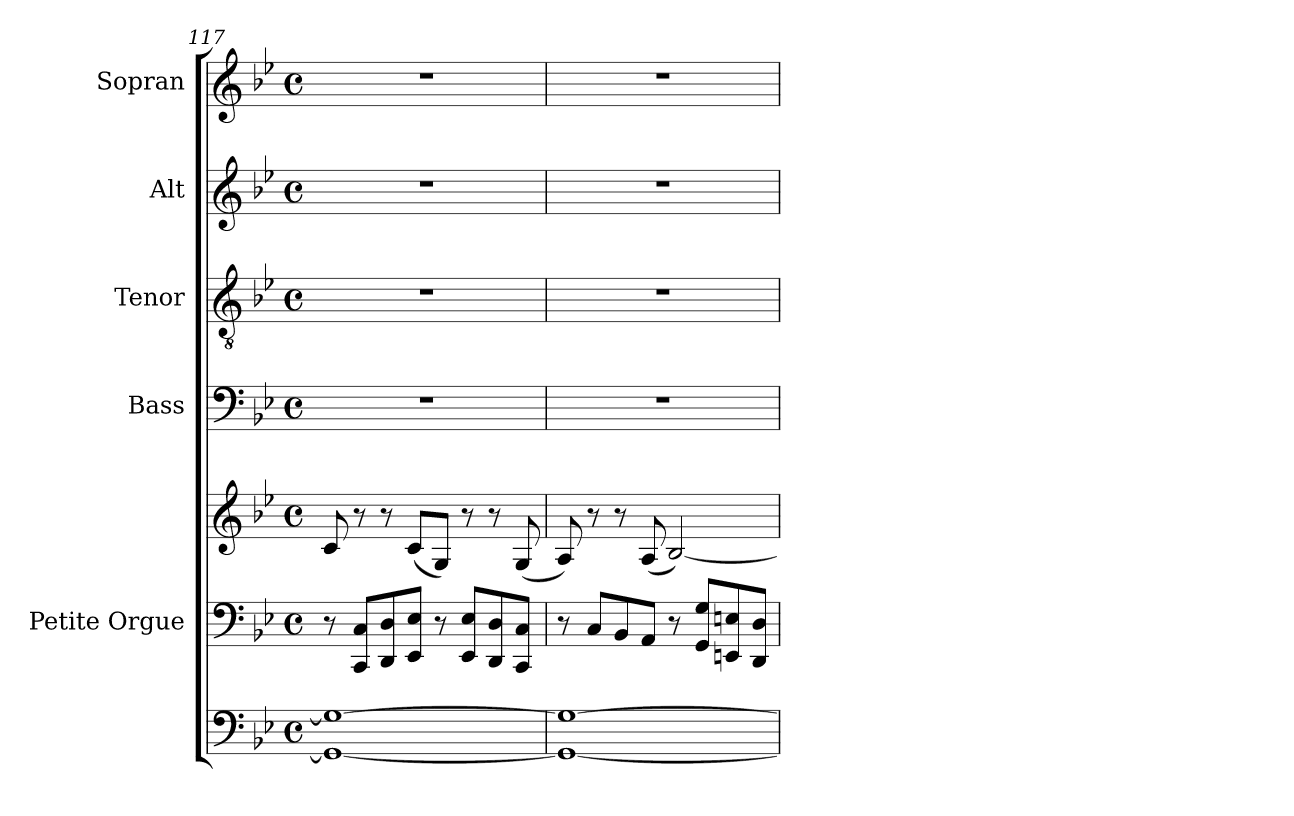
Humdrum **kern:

**kern	**kern	**kern	**kern	**kern	**kern	**kern
*part6	*part5	*part5	*part4	*part3	*part2	*part1
*staff7	*staff6	*staff5	*staff4	*staff3	*staff2	*staff1
*	*I"Petite Orgue	*	*I"Bass	*I"Tenor	*I"Alt	*I"Sopran
*	*I'Org. 1	*	*I'B.	*I'T.	*I'A.	*I'S.
*clefF4	*clefF4	*clefG2	*clefF4	*clefGv2	*clefG2	*clefG2
*k[b-e-]	*k[b-e-]	*k[b-e-]	*k[b-e-]	*k[b-e-]	*k[b-e-]	*k[b-e-]
*B-:	*B-:	*B-:	*B-:	*B-:	*B-:	*B-:
*M4/4	*M4/4	*M4/4	*M4/4	*M4/4	*M4/4	*M4/4
*met(c)	*met(c)	*met(c)	*met(c)	*met(c)	*met(c)	*met(c)
=117	=117	=117	=117	=117	=117	=117
1GG_ 1G_	8r	8c/	1r	1r	1r	1r
.	8CC/ 8C/L	8r	.	.	.	.
.	8DD/ 8D/	8r	.	.	.	.
.	8EE-/ 8E-/J	(<8c/L	.	.	.	.
.	8r	8G/J)	.	.	.	.
.	8EE-/ 8E-/L	8r	.	.	.	.
.	8DD/ 8D/	8r	.	.	.	.
.	8CC/ 8C/J	(<8G/	.	.	.	.
!!LO:PB:g=z
=118	=118	=118	=118	=118	=118	=118
1GG_ 1G_	8r	8A/)	1r	1r	1r	1r
.	8C/L	8r	.	.	.	.
.	8BB-/	8r	.	.	.	.
.	8AA/J	(<8A/	.	.	.	.
.	8r	[2B-/)	.	.	.	.
.	8GG/ 8G/L	.	.	.	.	.
.	8EEn/ 8En/	.	.	.	.	.
.	8DD/ 8D/J	.	.	.	.	.
=	=	=	=	=	=	=
*-	*-	*-	*-	*-	*-	*-
